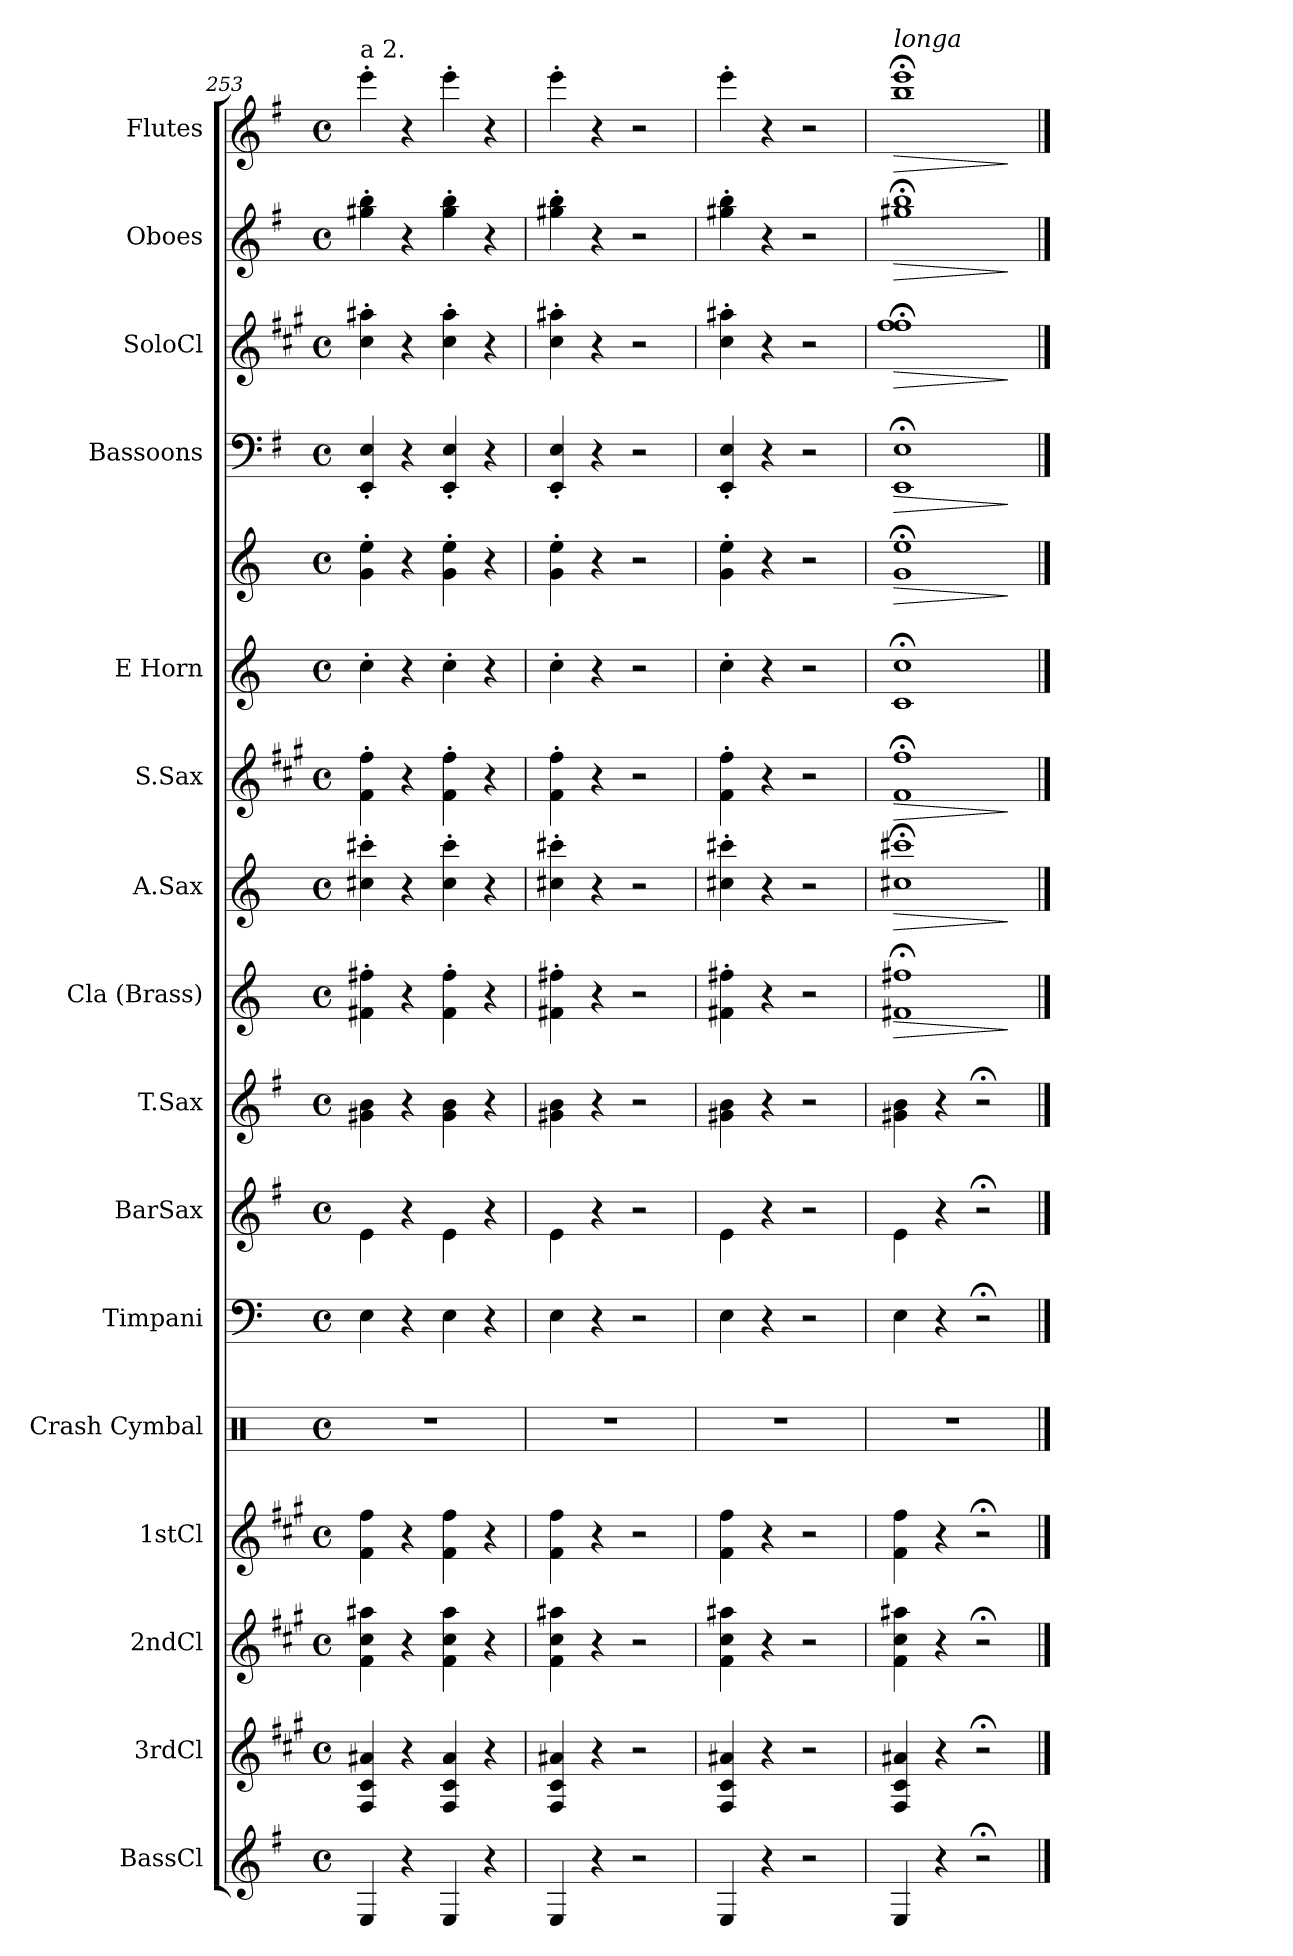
**kern	**kern	**kern	**kern	**kern	**kern	**kern	**kern	**kern	**dynam	**kern	**dynam	**kern	**dynam	**kern	**kern	**dynam	**kern	**dynam	**kern	**dynam	**kern	**dynam	**kern	**dynam
*part16	*part15	*part14	*part13	*part12	*part11	*part10	*part9	*part8	*part8	*part7	*part7	*part6	*part6	*part5	*part5	*part5	*part4	*part4	*part3	*part3	*part2	*part2	*part1	*part1
*staff17	*staff16	*staff15	*staff14	*staff13	*staff12	*staff11	*staff10	*staff9	*staff9	*staff8	*staff8	*staff7	*staff7	*staff6	*staff5	*staff5/6	*staff4	*staff4	*staff3	*staff3	*staff2	*staff2	*staff1	*staff1
*I"BassCl	*I"3rdCl	*I"2ndCl	*I"1stCl	*I"Crash Cymbal	*I"Timpani	*I"BarSax	*I"T.Sax	*I"Cla (Brass)	*	*I"A.Sax	*	*I"S.Sax	*	*I"E Horn	*	*	*I"Bassoons	*	*I"SoloCl	*	*I"Oboes	*	*I"Flutes	*
*I'BassCl	*I'3rdCl	*I'2ndCl	*I'1stCl	*I'Cr. Cym.	*I'Timp.	*I'Bar. Sax.	*I'T. Sax.	*I'Cla(Brass)	*	*I'A. Sax	*	*I'S. Sax.	*	*I'E Hn.	*	*	*I'Bsn.	*	*I'SoloCl	*	*I'Ob.	*	*I'Fl.	*
*clefG2	*clefG2	*clefG2	*clefG2	*clefX	*clefF4	*clefG2	*clefG2	*clefG2	*	*clefG2	*	*clefG2	*	*clefG2	*clefG2	*	*clefF4	*	*clefG2	*	*clefG2	*	*clefG2	*
*ITrd8c14	*ITrd1c2	*ITrd1c2	*ITrd1c2	*	*	*ITrd12c21	*ITrd8c14	*ITrd1c2	*	*ITrd5c9	*	*ITrd1c2	*	*ITrd5c8	*ITrd5c8	*	*	*	*ITrd1c2	*	*	*	*	*
*k[f#]	*k[f#]	*k[f#]	*k[f#]	*k[]	*k[]	*k[f#]	*k[f#]	*k[b-e-]	*	*k[b-e-a-]	*	*k[f#]	*	*k[f#c#g#d#]	*k[f#c#g#d#]	*	*k[f#]	*	*k[f#]	*	*k[f#]	*	*k[f#]	*
*M4/4	*M4/4	*M4/4	*M4/4	*M4/4	*M4/4	*M4/4	*M4/4	*M4/4	*	*M4/4	*	*M4/4	*	*M4/4	*M4/4	*	*M4/4	*	*M4/4	*	*M4/4	*	*M4/4	*
*met(c)	*met(c)	*met(c)	*met(c)	*met(c)	*met(c)	*met(c)	*met(c)	*met(c)	*	*met(c)	*	*met(c)	*	*met(c)	*met(c)	*	*met(c)	*	*met(c)	*	*met(c)	*	*met(c)	*
=253	=253	=253	=253	=253	=253	=253	=253	=253	=253	=253	=253	=253	=253	=253	=253	=253	=253	=253	=253	=253	=253	=253	=253	=253
!	!	!	!	!	!	!	!	!	!	!	!	!	!	!	!	!	!	!	!	!	!	!	!LO:TX:a:t=a 2.	!
4EE/	4E/ 4B/ 4g#X/	4e\ 4b\ 4gg#X\	4e\ 4ee\	1r	4E\	4E\	4G#X\ 4B\	4en\' 4een\'	.	4en\' 4een\'	.	4e\' 4ee\'	.	4e'\	4B\' 4g#\'	.	4EE/' 4E/'	.	4b\' 4gg#X\'	.	4gg#X\' 4bb\'	.	4eee'\	.
4r	4r	4r	4r	.	4r	4r	4r	4r	.	4r	.	4r	.	4r	4r	.	4r	.	4r	.	4r	.	4r	.
4EE/	4E/ 4B/ 4g#/	4e\ 4b\ 4gg#\	4e\ 4ee\	.	4E\	4E\	4G#\ 4B\	4e\' 4ee\'	.	4e\' 4ee\'	.	4e\' 4ee\'	.	4e'\	4B\' 4g#\'	.	4EE/' 4E/'	.	4b\' 4gg#\'	.	4gg#\' 4bb\'	.	4eee'\	.
4r	4r	4r	4r	.	4r	4r	4r	4r	.	4r	.	4r	.	4r	4r	.	4r	.	4r	.	4r	.	4r	.
=254	=254	=254	=254	=254	=254	=254	=254	=254	=254	=254	=254	=254	=254	=254	=254	=254	=254	=254	=254	=254	=254	=254	=254	=254
4EE/	4E/ 4B/ 4g#X/	4e\ 4b\ 4gg#X\	4e\ 4ee\	1r	4E\	4E\	4G#X\ 4B\	4en\' 4een\'	.	4en\' 4een\'	.	4e\' 4ee\'	.	4e'\	4B\' 4g#\'	.	4EE/' 4E/'	.	4b\' 4gg#X\'	.	4gg#X\' 4bb\'	.	4eee'\	.
4r	4r	4r	4r	.	4r	4r	4r	4r	.	4r	.	4r	.	4r	4r	.	4r	.	4r	.	4r	.	4r	.
2r	2r	2r	2r	.	2r	2r	2r	2r	.	2r	.	2r	.	2r	2r	.	2r	.	2r	.	2r	.	2r	.
=255	=255	=255	=255	=255	=255	=255	=255	=255	=255	=255	=255	=255	=255	=255	=255	=255	=255	=255	=255	=255	=255	=255	=255	=255
4EE/	4E/ 4B/ 4g#X/	4e\ 4b\ 4gg#X\	4e\ 4ee\	1r	4E\	4E\	4G#X\ 4B\	4en\' 4een\'	.	4en\' 4een\'	.	4e\' 4ee\'	.	4e'\	4B\' 4g#\'	.	4EE/' 4E/'	.	4b\' 4gg#X\'	.	4gg#X\' 4bb\'	.	4eee'\	.
4r	4r	4r	4r	.	4r	4r	4r	4r	.	4r	.	4r	.	4r	4r	.	4r	.	4r	.	4r	.	4r	.
2r	2r	2r	2r	.	2r	2r	2r	2r	.	2r	.	2r	.	2r	2r	.	2r	.	2r	.	2r	.	2r	.
=256	=256	=256	=256	=256	=256	=256	=256	=256	=256	=256	=256	=256	=256	=256	=256	=256	=256	=256	=256	=256	=256	=256	=256	=256
!	!	!	!	!	!	!	!	!	!	!	!	!	!	!	!	!	!	!	!	!	!	!	!LO:TX:a:i:t=longa	!
!	!	!	!	!	!	!	!	!	!LO:HP:b	!	!LO:HP:b	!	!LO:HP:b	!	!	!LO:HP:b	!	!LO:HP:b	!	!LO:HP:b	!	!LO:HP:b	!	!LO:HP:b
4EE/	4E/ 4B/ 4g#X/	4e\ 4b\ 4gg#X\	4e\ 4ee\	1r	4E\	4E\	4G#X\ 4B\	1en;< 1een;<	>	1en;< 1een;<	>	1e;< 1ee;<	>	1E;< 1e;<	1B;< 1g#;<	>	1EE;< 1E;<	>	1ee;< 1ee;<	>	1gg#X;< 1bb;<	>	1bb;< 1eee;<	>
4r	4r	4r	4r	.	4r	4r	4r	.	.	.	.	.	.	.	.	.	.	.	.	.	.	.	.	.
2r;<	2r;<	2r;<	2r;<	.	2r;<	2r;<	2r;<	.	.	.	.	.	.	.	.	.	.	.	.	.	.	.	.	.
.	.	.	.	.	.	.	.	.	]	.	]	.	]	.	.	]	.	]	.	]	.	]	.	]
==	==	==	==	==	==	==	==	==	==	==	==	==	==	==	==	==	==	==	==	==	==	==	==	==
*-	*-	*-	*-	*-	*-	*-	*-	*-	*-	*-	*-	*-	*-	*-	*-	*-	*-	*-	*-	*-	*-	*-	*-	*-
